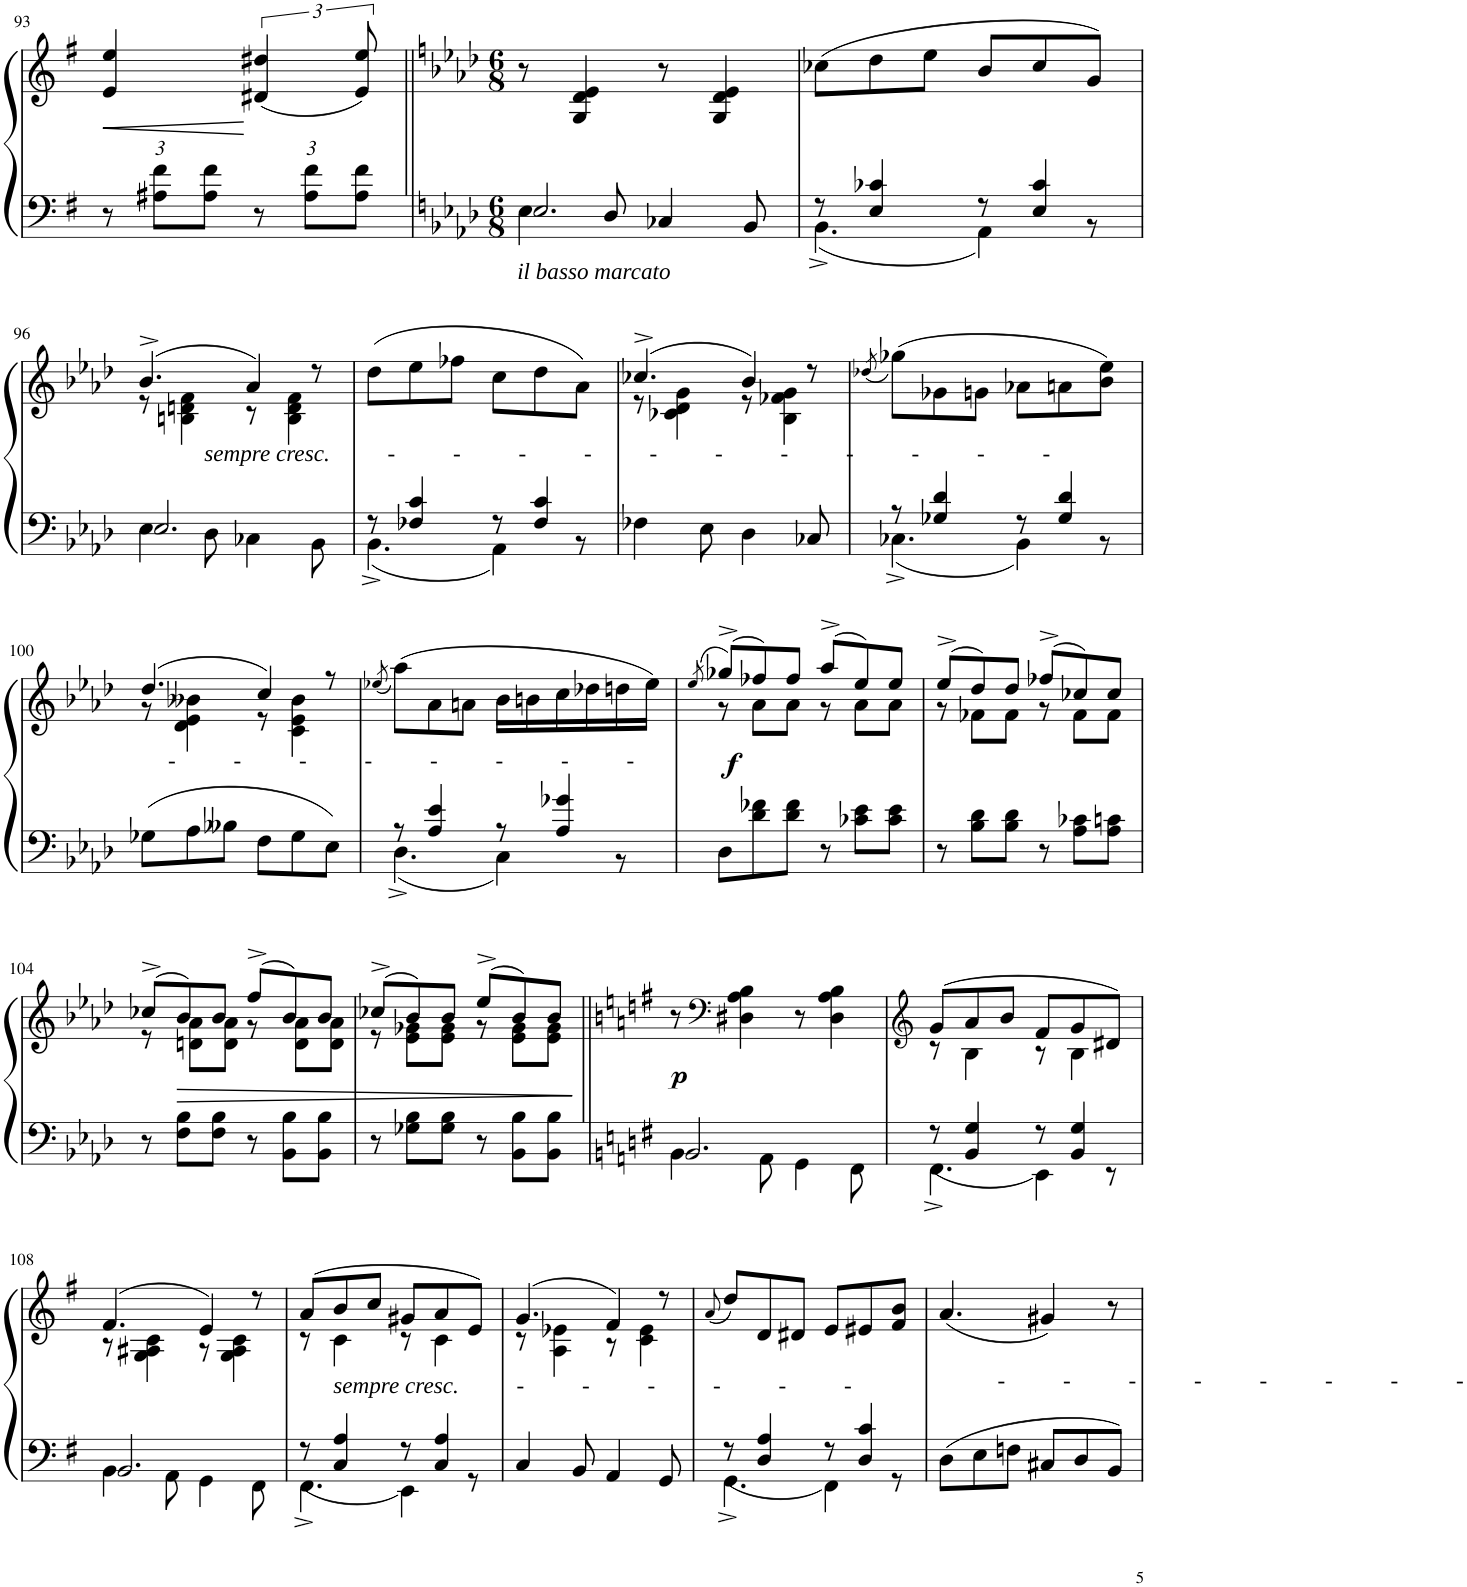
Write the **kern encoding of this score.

**kern	**kern	**dynam
*part1	*part1	*part1
*staff2	*staff1	*staff1/2
*I"Piano	*	*
*I'Pno	*	*
!!LO:PB:g=z
*clefF4	*clefG2	*
*k[f#]	*k[f#]	*
*M2/4	*M2/4	*
*Xbrackettup	*	*
=93	=93	=93
!	!	!LO:HP:b
12r	4e/ 4ee/	<
12A#X\ 12f#\L	.	.
12A#\ 12f#\J	.	.
12r	(6d#X/ 6dd#X/	[
12A#\ 12f#\L	.	.
12A#\ 12f#\J	12e/ 12ee/)	.
=94||	=94||	=94||
*k[b-e-a-d-]	*k[b-e-a-d-]	*
*M6/8	*M6/8	*
*^	*	*
!LO:TX:b:i:t=il basso marcato	!	!	!
2.E-/	4E-\	8r	.
.	.	4G/ 4d-/ 4e-/	.
.	8D-/	.	.
.	4C-X/	8r	.
.	.	4G/ 4d-/ 4e-/	.
.	8BB-/	.	.
=95	=95	=95	=95
8r	4.BB-^\	(8cc-X\L	.
4E-/ 4c-X/	.	8dd-\	.
.	.	8ee-\J	.
8r	4AA-\	8b-/L	.
4E-/ 4c-/	.	8cc-/	.
.	8r	8g/J)	.
!!LO:LB:g=z
=96	=96	=96	=96
*	*	*^	*
2.E-/	4E-\	(4.b-^/	8r	.
.	.	.	4Bn\ 4dn\ 4f\	.
!	!LO:TX:a:i:t=sempre cresc.          -          -          -          -          -          -          -          -          -          -          -	!	!	!
.	8D-\	.	.	.
.	4C-X\	4a-/)	8r	.
.	.	.	4B\ 4d\ 4f\	.
.	8BB-\	8r	.	.
*	*	*v	*v	*
=97	=97	=97	=97
8r	4.BB-^\	(8dd-\L	.
4F-X/ 4c/	.	8ee-\	.
.	.	8ff-X\J	.
8r	4AA-\	8cc\L	.
4F-/ 4c/	.	8dd-\	.
.	8r	8a-\J)	.
*v	*v	*	*
=98	=98	=98
*	*^	*
4F-X\	(4.cc-X^/	8r	.
.	.	4c-X\ 4d-\ 4g\	.
8E-\	.	.	.
4D-\	4b-/)	8r	.
.	.	4B-\ 4f-X\ 4g\	.
8C-X/	8r	.	.
*	*v	*v	*
=99	=99	=99
.	(8qdd-X/	.
*^	*	*
8r	4.C-X^\	(8gg-X\L)	.
4G-X/ 4d-/	.	8g-X\	.
.	.	8gn\J	.
8r	4BB-\	8a-X\L	.
4G-/ 4d-/	.	8an\	.
.	8r	8b-\ 8ee-\J)	.
!!LO:LB:g=z
=100	=100	=100	=100
*	*	*^	*
!LO:TX:a:i:t=-          -          -          -          -          -          -          -	!	!	!	!
*v	*v	*	*	*
8G-X\L	(4.dd-/	8r	.
8A-\	.	4d-\ 4e-\ 4b--X\	.
8B--X\J	.	.	.
8F\L	4cc/)	8r	.
8G-\	.	4c\ 4e-\ 4b--\	.
8E-\J	8r	.	.
*	*v	*v	*
=101	=101	=101
.	(8qee-X/	.
*^	*	*
8r	4.D-^\	(8aa-\L)	.
4A-/ 4e-/	.	8a-\	.
.	.	8an\J	.
8r	4C\	16b-\LL	.
.	.	16bn\	.
4A-/ 4g-X/	.	16cc\	.
.	.	16dd-X\	.
.	8r	16ddn\	.
.	.	16ee-\JJ)	.
*v	*v	*	*
=102	=102	=102
.	(8qee-/	.
*	*^	*
!	!	!	!LO:DY:b
8D-\L	(8gg-X^/L)	8r	f
8d-\ 8f-X\	8ff-X/)	8a-\L	.
8d-\ 8f-\J	8ff-/J	8a-\J	.
8r	(8aa-^/L	8r	.
8c-X\ 8e-\L	8ee-/)	8a-\L	.
8c-\ 8e-\J	8ee-/J	8a-\J	.
=103	=103	=103	=103
8r	(8ee-^/L	8r	.
8B-\ 8d-\L	8dd-/)	8f-X\L	.
8B-\ 8d-\J	8dd-/J	8f-\J	.
8r	(8ff-X^/L	8r	.
8A-\ 8c-X\L	8cc-X/)	8f-\L	.
8A-\ 8cn\J	8cc-/J	8f-\J	.
!!LO:LB:g=z	!!
=104	=104	=104	=104
8r	(8cc-X^/L	8r	.
!	!	!	!LO:HP:b
8F\ 8B-\L	8b-/)	8dn\ 8a-\L	>
8F\ 8B-\J	8b-/J	8d\ 8a-\J	.
8r	(8ff^/L	8r	.
8BB-\ 8B-\L	8b-/)	8d\ 8a-\L	.
8BB-\ 8B-\J	8b-/J	8d\ 8a-\J	.
=105	=105	=105	=105
8r	(8cc-X^/L	8r	.
8G-X\ 8B-\L	8b-/)	8e-\ 8g-X\L	.
8G-\ 8B-\J	8b-/J	8e-\ 8g-\J	.
8r	(8ee-^/L	8r	.
8BB-\ 8B-\L	8b-/)	8e-\ 8g-\L	.
8BB-\ 8B-\J	8b-/J	8e-\ 8g-\J	.
*	*v	*v	*
.	.	]
=106||	=106||	=106||
*k[f#]	*k[f#]	*
*^	*	*
!	!	!	!LO:DY:b
2.BB/	4BB\	8r	p
*	*	*clefF4	*
.	.	4D#X\ 4A\ 4B\	.
.	8AA\	.	.
.	4GG\	8r	.
.	.	4D#\ 4A\ 4B\	.
.	8FF#\	.	.
=107	=107	=107	=107
*	*	*clefG2	*
*	*	*^	*
8r	4.FF#^\	(8g/L	8r	.
4BB/ 4G/	.	8a/	4B\	.
.	.	8b/J	.	.
8r	4EE\	8f#/L	8r	.
4BB/ 4G/	.	8g/	4B\	.
.	8r	8d#X/J)	.	.
!!LO:LB:g=z	!!
=108	=108	=108	=108	=108
2.BB/	4BB\	(4.f#/	8r	.
.	.	.	4G\ 4A#X\ 4c\	.
.	8AA\	.	.	.
.	4GG\	4e/)	8r	.
.	.	.	4G\ 4A#\ 4c\	.
.	8FF#\	8r	.	.
=109	=109	=109	=109	=109
8r	4.FF#^\	(8a/L	8r	.
!LO:TX:a:i:t=sempre cresc.          -          -          -          -          -          -	!	!	!	!
4C/ 4A/	.	8b/	4c\	.
.	.	8cc/J	.	.
8r	4EE\	8g#X/L	8r	.
4C/ 4A/	.	8a/	4c\	.
.	8r	8e/J)	.	.
*v	*v	*	*	*
=110	=110	=110	=110
4C/	(4.g/	8r	.
.	.	4A\ 4e-X\	.
8BB/	.	.	.
4AA/	4f#/)	8r	.
.	.	4c\ 4e-\	.
8GG/	8r	.	.
*	*v	*v	*
=111	=111	=111
.	(8qa/	.
*^	*	*
8r	4.GG^\	8dd/L)	.
4D/ 4A/	.	8d/	.
.	.	8d#X/J	.
8r	4FF#\	8e/L	.
4D/ 4c/	.	8e#X/	.
.	8r	8f#/ 8b/J	.
=112	=112	=112	=112
!LO:TX:a:i:t=-          -          -          -          -          -          -          -	!	!	!
*v	*v	*	*
8D\L	(4.a/	.
8E\	.	.
8Fn\J	.	.
8C#X/L	4g#X/)	.
8D/	.	.
8BB/J	8r	.
=	=	=
*-	*-	*-
